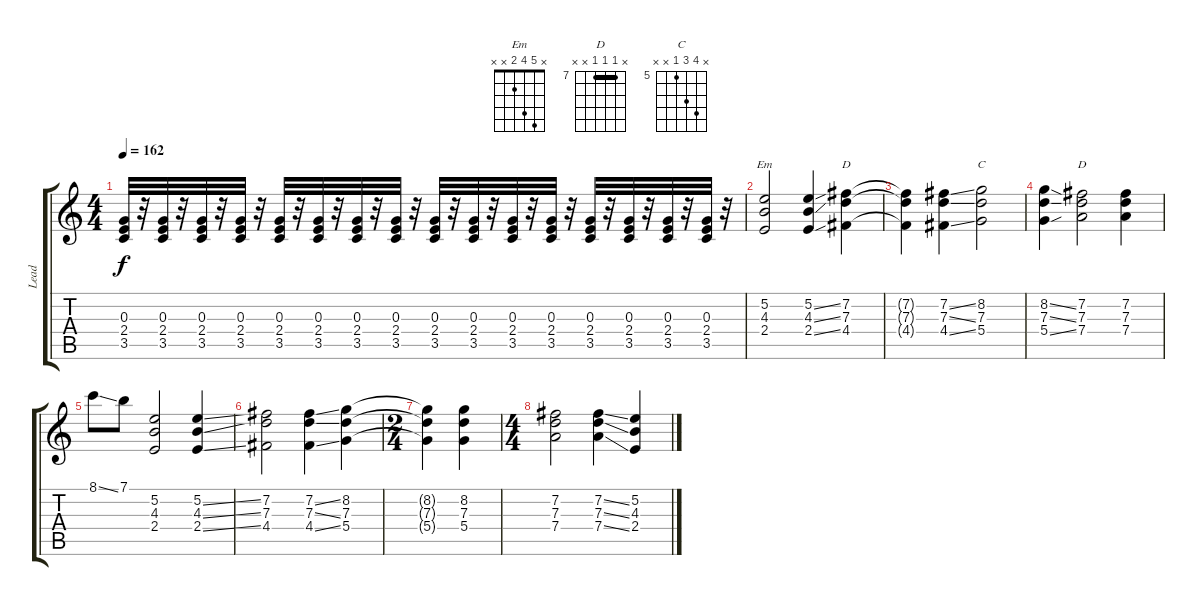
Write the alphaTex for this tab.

\track ("Lead" "Lead") {instrument acousticguitarsteel}
\staff {score tabs}
\tuning (E4 B3 G3 D3 A2 E2) {hide}
\chord ("Em" x 5 4 2 x x)
\chord ("D" x 7 7 4 x x) {firstfret 4 barre 7}
\chord ("C" x 8 7 5 x x) {firstfret 5}
\chord ("D" x 7 7 7 x x) {firstfret 7 barre 7}
\ts (4 4)
\tempo 162
\clef g2
\ks c
(0.3 2.4 3.5).32{dy f} r.32 (0.3 2.4 3.5).32 r.32 (0.3 2.4 3.5).32 r.32 (0.3 2.4 3.5).32{volume 10} r.32 (0.3 2.4 3.5).32 r.32 (0.3 2.4 3.5).32 r.32 (0.3 2.4 3.5).32 r.32 (0.3 2.4 3.5).32 r.32 (0.3 2.4 3.5).32{volume 7} r.32 (0.3 2.4 3.5).32 r.32 (0.3 2.4 3.5).32 r.32 (0.3 2.4 3.5).32 r.32 (0.3 2.4 3.5).32 r.32 (0.3 2.4 3.5).32 r.32 (0.3 2.4 3.5).32 r.32 (0.3 2.4 3.5).32 r.32 |
(5.2 4.3 2.4).2{ch "Em" volume 10 instrument overdrivenguitar} (5.2{ss} 4.3{ss} 2.4{ss}).4 (7.2 7.3 4.4).4{ch "D"} |
(7.2{t} 7.3{t} 4.4{t}).4 (7.2{ss} 7.3{ss} 4.4{ss}).4 (8.2 7.3 5.4).2{ch "C"} |
(8.2{ss} 7.3{ss} 5.4{ss}).4 (7.2 7.3 7.4).2{ch "D"} (7.2 7.3 7.4).4 |
8.1{ss}.8 7.1.8 (5.2 4.3 2.4).2 (5.2{ss} 4.3{ss} 2.4{ss}).4 |
(7.2 7.3 4.4).2 (7.2{ss} 7.3{ss} 4.4{ss}).4 (8.2 7.3 5.4).4 |
\ts (2 4)
(8.2{t} 7.3{t} 5.4{t}).4 (8.2 7.3 5.4).4 |
\ts (4 4)
(7.2 7.3 7.4).2 (7.2{ss} 7.3{ss} 7.4{ss}).4 (5.2 4.3 2.4).4
